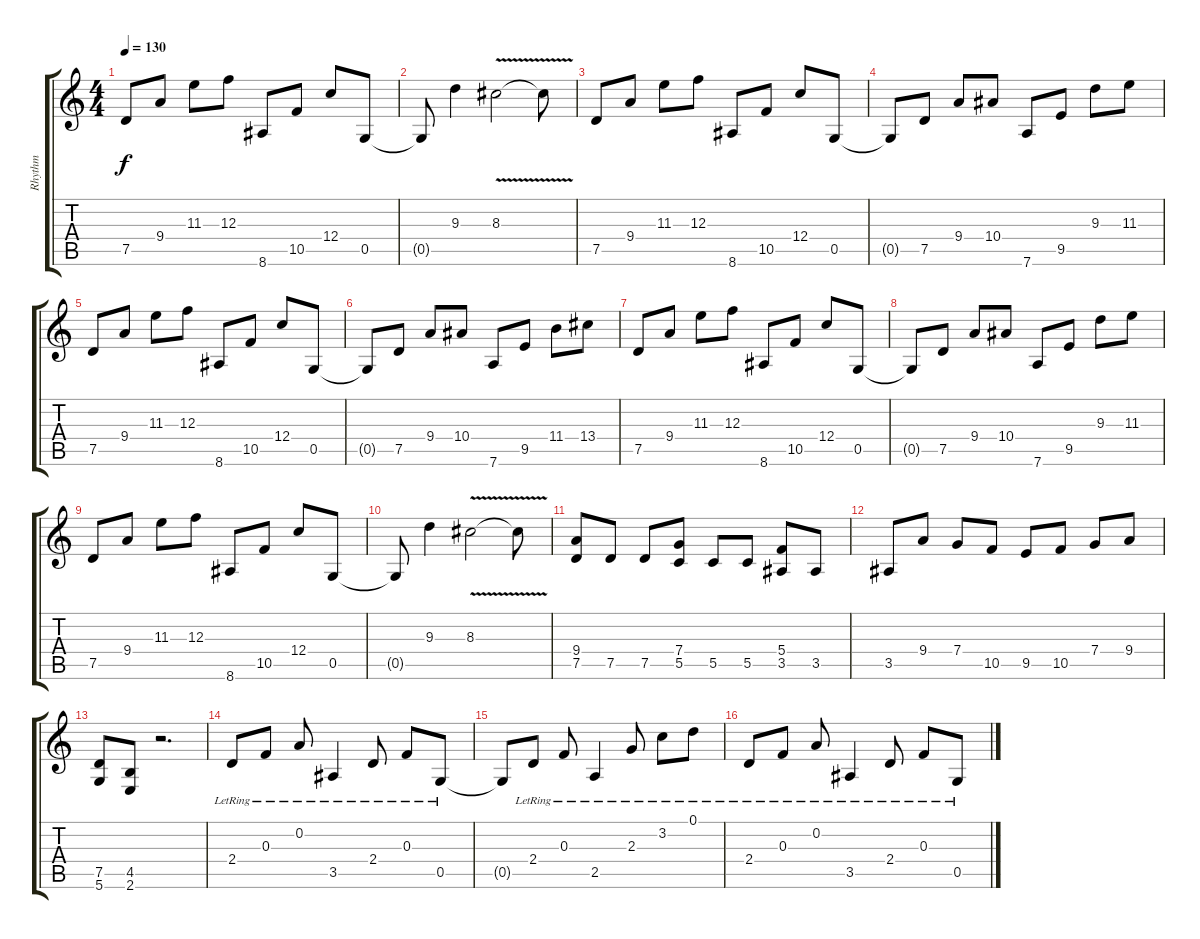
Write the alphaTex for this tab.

\track ("Rhythm" "Rhythm") {instrument distortionguitar}
\staff {score tabs}
\tuning (D4 A3 F3 C3 G2 D2) {hide}
\ts (4 4)
\tempo 130
\clef g2
\ks c
7.5.8{dy f} 9.4.8 11.3.8 12.3.8 8.6.8 10.5.8 12.4.8 0.5.8 |
0.5{t}.8 9.3.4 8.3{v}.2 8.3{t}.8 |
7.5.8 9.4.8 11.3.8 12.3.8 8.6.8 10.5.8 12.4.8 0.5.8 |
0.5{t}.8 7.5.8 9.4.8 10.4.8 7.6.8 9.5.8 9.3.8 11.3.8 |
7.5.8 9.4.8 11.3.8 12.3.8 8.6.8 10.5.8 12.4.8 0.5.8 |
0.5{t}.8 7.5.8 9.4.8 10.4.8 7.6.8 9.5.8 11.4.8 13.4.8 |
7.5.8 9.4.8 11.3.8 12.3.8 8.6.8 10.5.8 12.4.8 0.5.8 |
0.5{t}.8 7.5.8 9.4.8 10.4.8 7.6.8 9.5.8 9.3.8 11.3.8 |
7.5.8 9.4.8 11.3.8 12.3.8 8.6.8 10.5.8 12.4.8 0.5.8 |
0.5{t}.8 9.3.4 8.3{v}.2 8.3{t}.8 |
(9.4 7.5).8 7.5.8 7.5.8 (7.4 5.5).8 5.5.8 5.5.8 (5.4 3.5).8 3.5.8 |
3.5.8 9.4.8 7.4.8 10.5.8 9.5.8 10.5.8 7.4.8 9.4.8 |
(7.5 5.6).8 (4.5 2.6).8 r.2{d} |
2.4{lr}.8{instrument electricguitarclean} 0.3{lr}.8 0.2{lr}.8 3.5{lr}.4 2.4{lr}.8 0.3{lr}.8 0.5{lr}.8 |
0.5{t}.8 2.4{lr}.8 0.3{lr}.8 2.5{lr}.4 2.3{lr}.8 3.2{lr}.8 0.1{lr}.8 |
2.4{lr}.8 0.3{lr}.8 0.2{lr}.8 3.5{lr}.4 2.4{lr}.8 0.3{lr}.8 0.5{lr}.8
